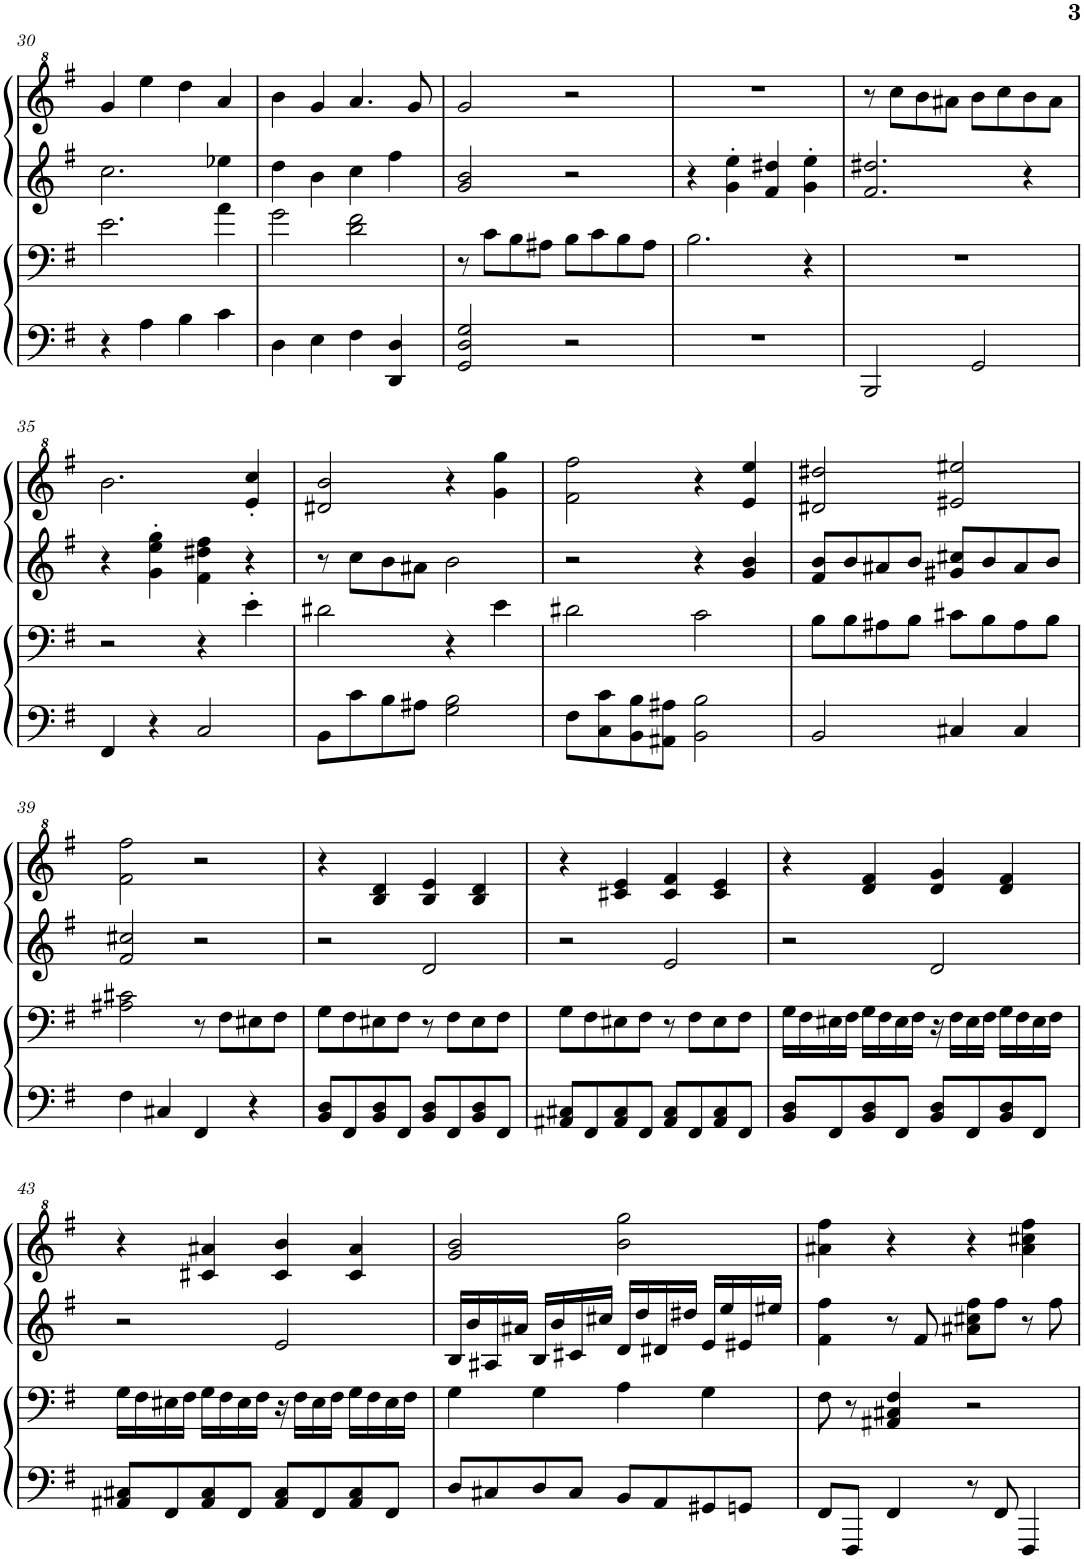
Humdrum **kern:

**kern	**kern	**kern	**kern
*part2	*part2	*part1	*part1
*staff4	*staff3	*staff2	*staff1
*I"Piano	*	*I"Piano	*
*I'Pno	*	*I'Pno	*
!!LO:PB:g=z
*clefF4	*clefF4	*clefG2	*clefG^2
*k[f#]	*k[f#]	*k[f#]	*k[f#]
*M4/4	*M4/4	*M4/4	*M4/4
=30	=30	=30	=30
4r	2.e\	2.cc\	4gg/
4A\	.	.	4eee\
4B\	.	.	4ddd\
4c\	4a\	4ee-X\	4aa/
=31	=31	=31	=31
4D\	2g\	4dd\	4bb\
4E\	.	4b\	4gg/
4F#\	2d\ 2f#\	4cc\	4.aa/
4DD/ 4D/	.	4ff#\	.
.	.	.	8gg/
=32	=32	=32	=32
2GG/ 2D/ 2G/	8r	2g/ 2b/	2gg/
.	8c\L	.	.
.	8B\	.	.
.	8A#X\J	.	.
2r	8B\L	2r	2r
.	8c\	.	.
.	8B\	.	.
.	8A#\J	.	.
=33	=33	=33	=33
1r	2.B\	4r	1r
.	.	4g\' 4ee\'	.
.	.	4f#/ 4dd#X/	.
.	4r	4g\' 4ee\'	.
=34	=34	=34	=34
2BBB/	1r	2.f#/ 2.dd#X/	8r
.	.	.	8ccc\L
.	.	.	8bb\
.	.	.	8aa#X\J
2GG/	.	.	8bb\L
.	.	.	8ccc\
.	.	4r	8bb\
.	.	.	8aa#\J
!!LO:LB:g=z
=35	=35	=35	=35
4FF#/	2r	4r	2.bb\
4r	.	4g\' 4ee\' 4gg\'	.
2C/	4r	4f#\ 4dd#X\ 4ff#\	.
.	4e'\	4r	4ee/' 4ccc/'
=36	=36	=36	=36
8BB\L	2d#X\	8r	2dd#X/ 2bb/
8c\	.	8cc\L	.
8B\	.	8b\	.
8A#X\J	.	8a#X\J	.
2G\ 2B\	4r	2b\	4r
.	4e\	.	4gg\ 4ggg\
=37	=37	=37	=37
8F#\L	2d#X\	2r	2ff#\ 2fff#\
8C\ 8c\	.	.	.
8BB\ 8B\	.	.	.
8AA#X\ 8A#X\J	.	.	.
2BB\ 2B\	2c\	4r	4r
.	.	4g/ 4b/	4ee/ 4eee/
=38	=38	=38	=38
2BB/	8B\L	8f#/ 8b/L	2dd#X/ 2ddd#X/
.	8B\	8b/	.
.	8A#X\	8a#X/	.
.	8B\J	8b/J	.
4C#X/	8c#X\L	8g#X/ 8cc#X/L	2ee#X/ 2eee#X/
.	8B\	8b/	.
4C#/	8A#\	8a#/	.
.	8B\J	8b/J	.
!!LO:LB:g=z
=39	=39	=39	=39
4F#\	2A#X\ 2c#X\	2f#/ 2cc#X/	2ff#\ 2fff#\
4C#X/	.	.	.
4FF#/	8r	2r	2r
.	8F#\L	.	.
4r	8E#X\	.	.
.	8F#\J	.	.
=40	=40	=40	=40
8BB/ 8D/L	8G\L	2r	4r
8FF#/	8F#\	.	.
8BB/ 8D/	8E#X\	.	4b/ 4dd/
8FF#/J	8F#\J	.	.
8BB/ 8D/L	8r	2d/	4b/ 4ee/
8FF#/	8F#\L	.	.
8BB/ 8D/	8E#\	.	4b/ 4dd/
8FF#/J	8F#\J	.	.
=41	=41	=41	=41
8AA#X/ 8C#X/L	8G\L	2r	4r
8FF#/	8F#\	.	.
8AA#/ 8C#/	8E#X\	.	4cc#X/ 4ee/
8FF#/J	8F#\J	.	.
8AA#/ 8C#/L	8r	2e/	4cc#/ 4ff#/
8FF#/	8F#\L	.	.
8AA#/ 8C#/	8E#\	.	4cc#/ 4ee/
8FF#/J	8F#\J	.	.
=42	=42	=42	=42
8BB/ 8D/L	16G\LL	2r	4r
.	16F#\	.	.
8FF#/	16E#X\	.	.
.	16F#\JJ	.	.
8BB/ 8D/	16G\LL	.	4dd/ 4ff#/
.	16F#\	.	.
8FF#/J	16E#\	.	.
.	16F#\JJ	.	.
8BB/ 8D/L	16r	2d/	4dd/ 4gg/
.	16F#\LL	.	.
8FF#/	16E#\	.	.
.	16F#\JJ	.	.
8BB/ 8D/	16G\LL	.	4dd/ 4ff#/
.	16F#\	.	.
8FF#/J	16E#\	.	.
.	16F#\JJ	.	.
!!LO:LB:g=z
=43	=43	=43	=43
8AA#X/ 8C#X/L	16G\LL	2r	4r
.	16F#\	.	.
8FF#/	16E#X\	.	.
.	16F#\JJ	.	.
8AA#/ 8C#/	16G\LL	.	4cc#X/ 4aa#X/
.	16F#\	.	.
8FF#/J	16E#\	.	.
.	16F#\JJ	.	.
8AA#/ 8C#/L	16r	2e/	4cc#/ 4bb/
.	16F#\LL	.	.
8FF#/	16E#\	.	.
.	16F#\JJ	.	.
8AA#/ 8C#/	16G\LL	.	4cc#/ 4aa#/
.	16F#\	.	.
8FF#/J	16E#\	.	.
.	16F#\JJ	.	.
=44	=44	=44	=44
8D/L	4G\	16B/LL	2gg/ 2bb/
.	.	16b/	.
8C#X/	.	16A#X/	.
.	.	16a#X/JJ	.
8D/	4G\	16B/LL	.
.	.	16b/	.
8C#/J	.	16c#X/	.
.	.	16cc#X/JJ	.
8BB/L	4A\	16d/LL	2bb\ 2ggg\
.	.	16dd/	.
8AA/	.	16d#X/	.
.	.	16dd#X/JJ	.
8GG#X/	4G\	16e/LL	.
.	.	16ee/	.
8GGn/J	.	16e#X/	.
.	.	16ee#X/JJ	.
=45	=45	=45	=45
8FF#/L	8F#\	4f#\ 4ff#\	4aa#X\ 4fff#\
8FFF#/J	8r	.	.
4FF#/	4AA#X/ 4C#X/ 4F#/	8r	4r
.	.	8f#/	.
8r	2r	8a#X\ 8cc#X\ 8ff#\L	4r
8FF#/	.	8ff#\J	.
4FFF#/	.	8r	4aa#\ 4ccc#X\ 4fff#\
.	.	8ff#\	.
=	=	=	=
*-	*-	*-	*-
